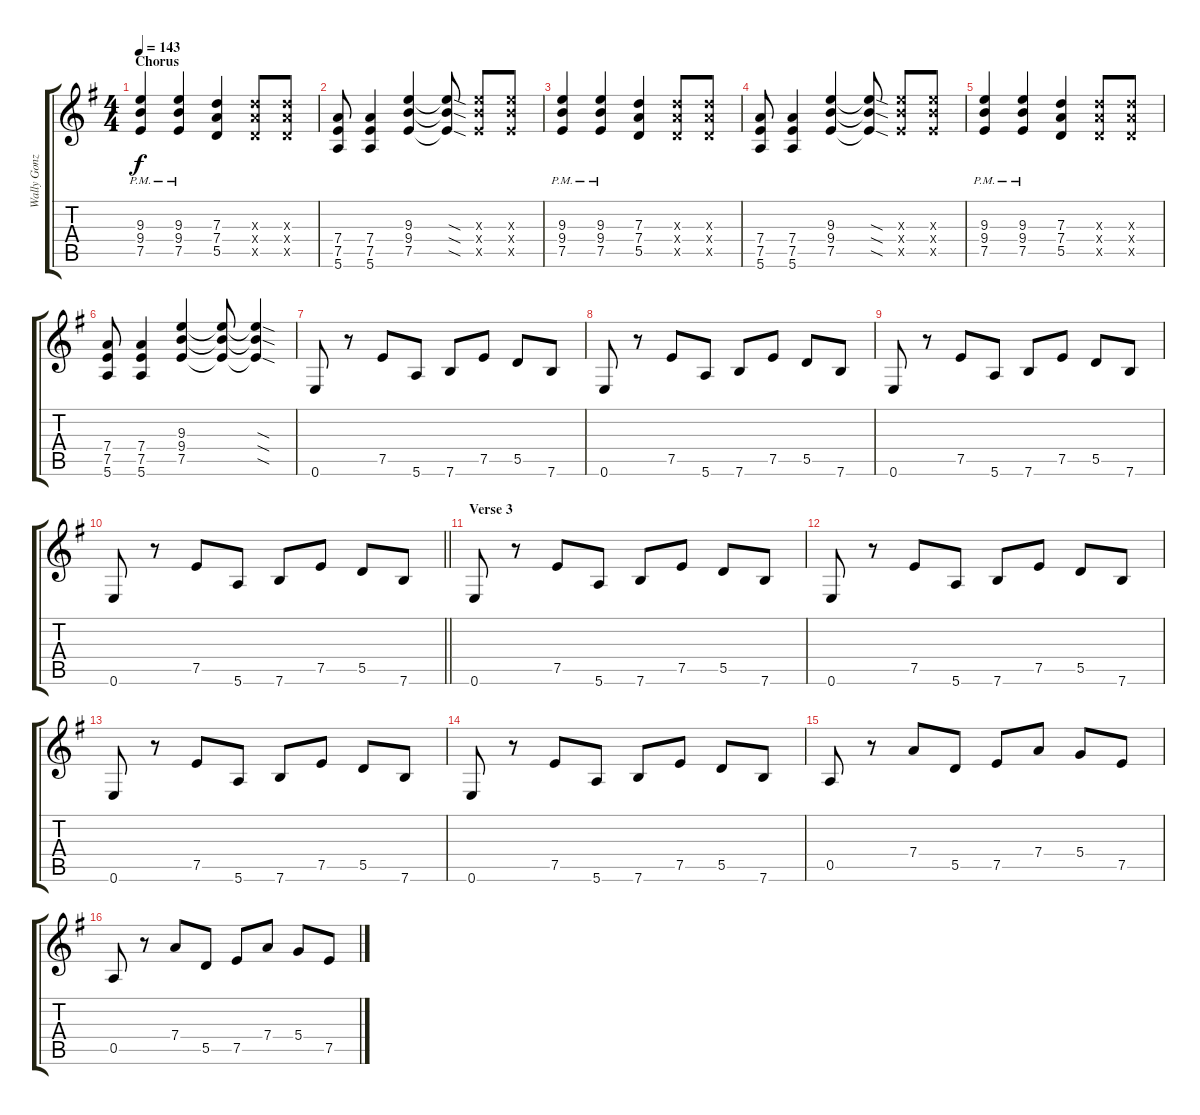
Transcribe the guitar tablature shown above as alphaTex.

\track ("Wally Gonzales" "Wally Gonz") {instrument distortionguitar}
\staff {score tabs}
\tuning (E4 B3 G3 D3 A2 E2) {hide}
\ts (4 4)
\section ("" "Chorus")
\tempo 143
\clef g2
\ks g
(9.3 9.4 7.5{pm}).4{dy f} (9.3 9.4 7.5{pm}).4 (7.3 7.4 5.5).4 (7.3{x} 7.4{x} 5.5{x}).8 (7.3{x} 7.4{x} 5.5{x}).8 |
(7.4 7.5 5.6).8 (7.4 7.5 5.6).4 (9.3 9.4 7.5).4 (9.3{sod t} 9.4{sod t} 7.5{sod t}).8 (9.3{x} 9.4{x} 7.5{x}).8 (9.3{x} 9.4{x} 7.5{x}).8 |
(9.3 9.4 7.5{pm}).4 (9.3 9.4 7.5{pm}).4 (7.3 7.4 5.5).4 (7.3{x} 7.4{x} 5.5{x}).8 (7.3{x} 7.4{x} 5.5{x}).8 |
(7.4 7.5 5.6).8 (7.4 7.5 5.6).4 (9.3 9.4 7.5).4 (9.3{sod t} 9.4{sod t} 7.5{sod t}).8 (9.3{x} 9.4{x} 7.5{x}).8 (9.3{x} 9.4{x} 7.5{x}).8 |
(9.3 9.4 7.5{pm}).4 (9.3 9.4 7.5{pm}).4 (7.3 7.4 5.5).4 (7.3{x} 7.4{x} 5.5{x}).8 (7.3{x} 7.4{x} 5.5{x}).8 |
(7.4 7.5 5.6).8 (7.4 7.5 5.6).4 (9.3 9.4 7.5).4 (9.3{t} 9.4{t} 7.5{t}).8 (9.3{sod t} 9.4{sod t} 7.5{sod t}).4 |
0.6.8 r.8 7.5.8 5.6.8 7.6.8 7.5.8 5.5.8 7.6.8 |
0.6.8 r.8 7.5.8 5.6.8 7.6.8 7.5.8 5.5.8 7.6.8 |
0.6.8 r.8 7.5.8 5.6.8 7.6.8 7.5.8 5.5.8 7.6.8 |
\barLineRight lightlight
0.6.8 r.8 7.5.8 5.6.8 7.6.8 7.5.8 5.5.8 7.6.8 |
\section ("" "Verse 3")
0.6.8 r.8 7.5.8 5.6.8 7.6.8 7.5.8 5.5.8 7.6.8 |
0.6.8 r.8 7.5.8 5.6.8 7.6.8 7.5.8 5.5.8 7.6.8 |
0.6.8 r.8 7.5.8 5.6.8 7.6.8 7.5.8 5.5.8 7.6.8 |
0.6.8 r.8 7.5.8 5.6.8 7.6.8 7.5.8 5.5.8 7.6.8 |
0.5.8 r.8 7.4.8 5.5.8 7.5.8 7.4.8 5.4.8 7.5.8 |
0.5.8 r.8 7.4.8 5.5.8 7.5.8 7.4.8 5.4.8 7.5.8
